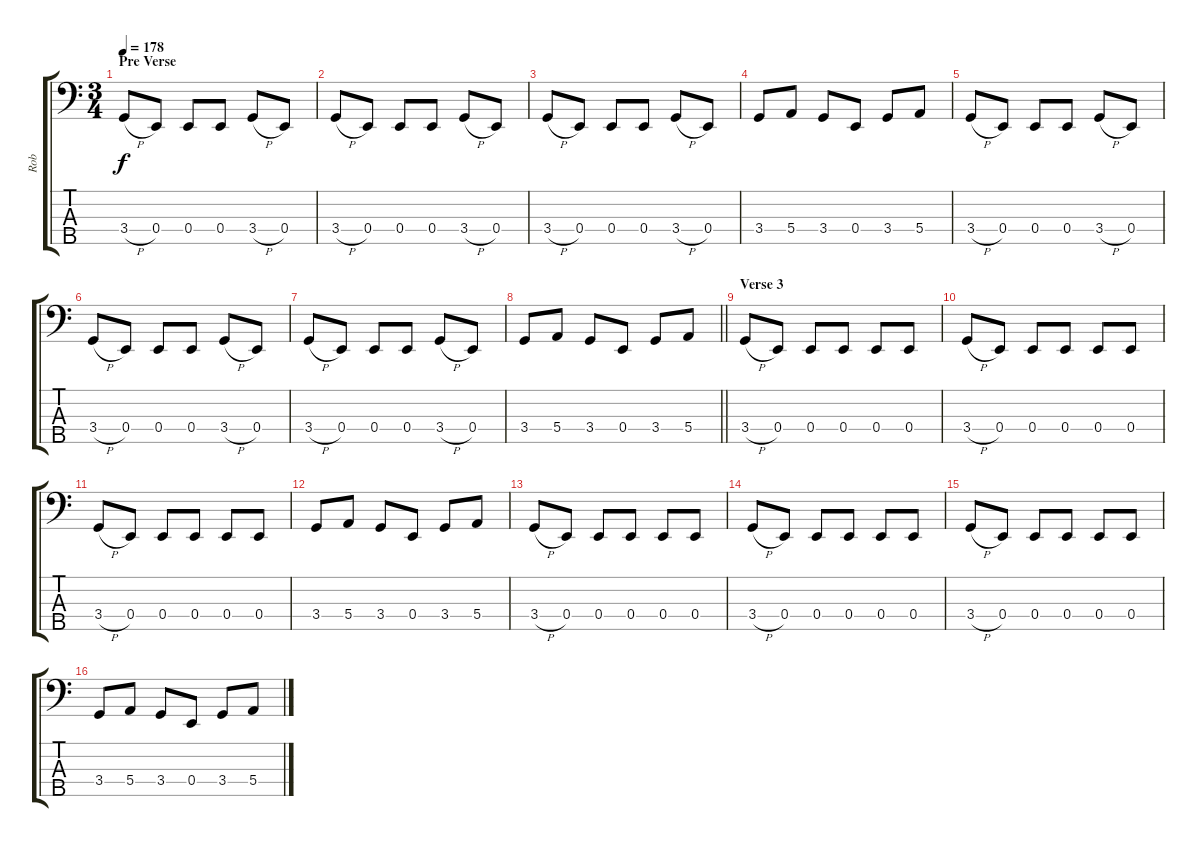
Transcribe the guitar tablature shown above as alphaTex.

\track ("Rob" "Rob") {instrument electricbassfinger}
\staff {score tabs}
\tuning (G2 D2 A1 E1 B0) {hide}
\ts (3 4)
\section ("" "Pre Verse")
\tempo 178
\clef f4
\ks c
3.4{h}.8{dy f} 0.4.8 0.4.8 0.4.8 3.4{h}.8 0.4.8 |
3.4{h}.8 0.4.8 0.4.8 0.4.8 3.4{h}.8 0.4.8 |
3.4{h}.8 0.4.8 0.4.8 0.4.8 3.4{h}.8 0.4.8 |
3.4.8 5.4.8 3.4.8 0.4.8 3.4.8 5.4.8 |
3.4{h}.8 0.4.8 0.4.8 0.4.8 3.4{h}.8 0.4.8 |
3.4{h}.8 0.4.8 0.4.8 0.4.8 3.4{h}.8 0.4.8 |
3.4{h}.8 0.4.8 0.4.8 0.4.8 3.4{h}.8 0.4.8 |
\barLineRight lightlight
3.4.8 5.4.8 3.4.8 0.4.8 3.4.8 5.4.8 |
\section ("" "Verse 3")
3.4{h}.8 0.4.8 0.4.8 0.4.8 0.4.8 0.4.8 |
3.4{h}.8 0.4.8 0.4.8 0.4.8 0.4.8 0.4.8 |
3.4{h}.8 0.4.8 0.4.8 0.4.8 0.4.8 0.4.8 |
3.4.8 5.4.8 3.4.8 0.4.8 3.4.8 5.4.8 |
3.4{h}.8 0.4.8 0.4.8 0.4.8 0.4.8 0.4.8 |
3.4{h}.8 0.4.8 0.4.8 0.4.8 0.4.8 0.4.8 |
3.4{h}.8 0.4.8 0.4.8 0.4.8 0.4.8 0.4.8 |
3.4.8 5.4.8 3.4.8 0.4.8 3.4.8 5.4.8
